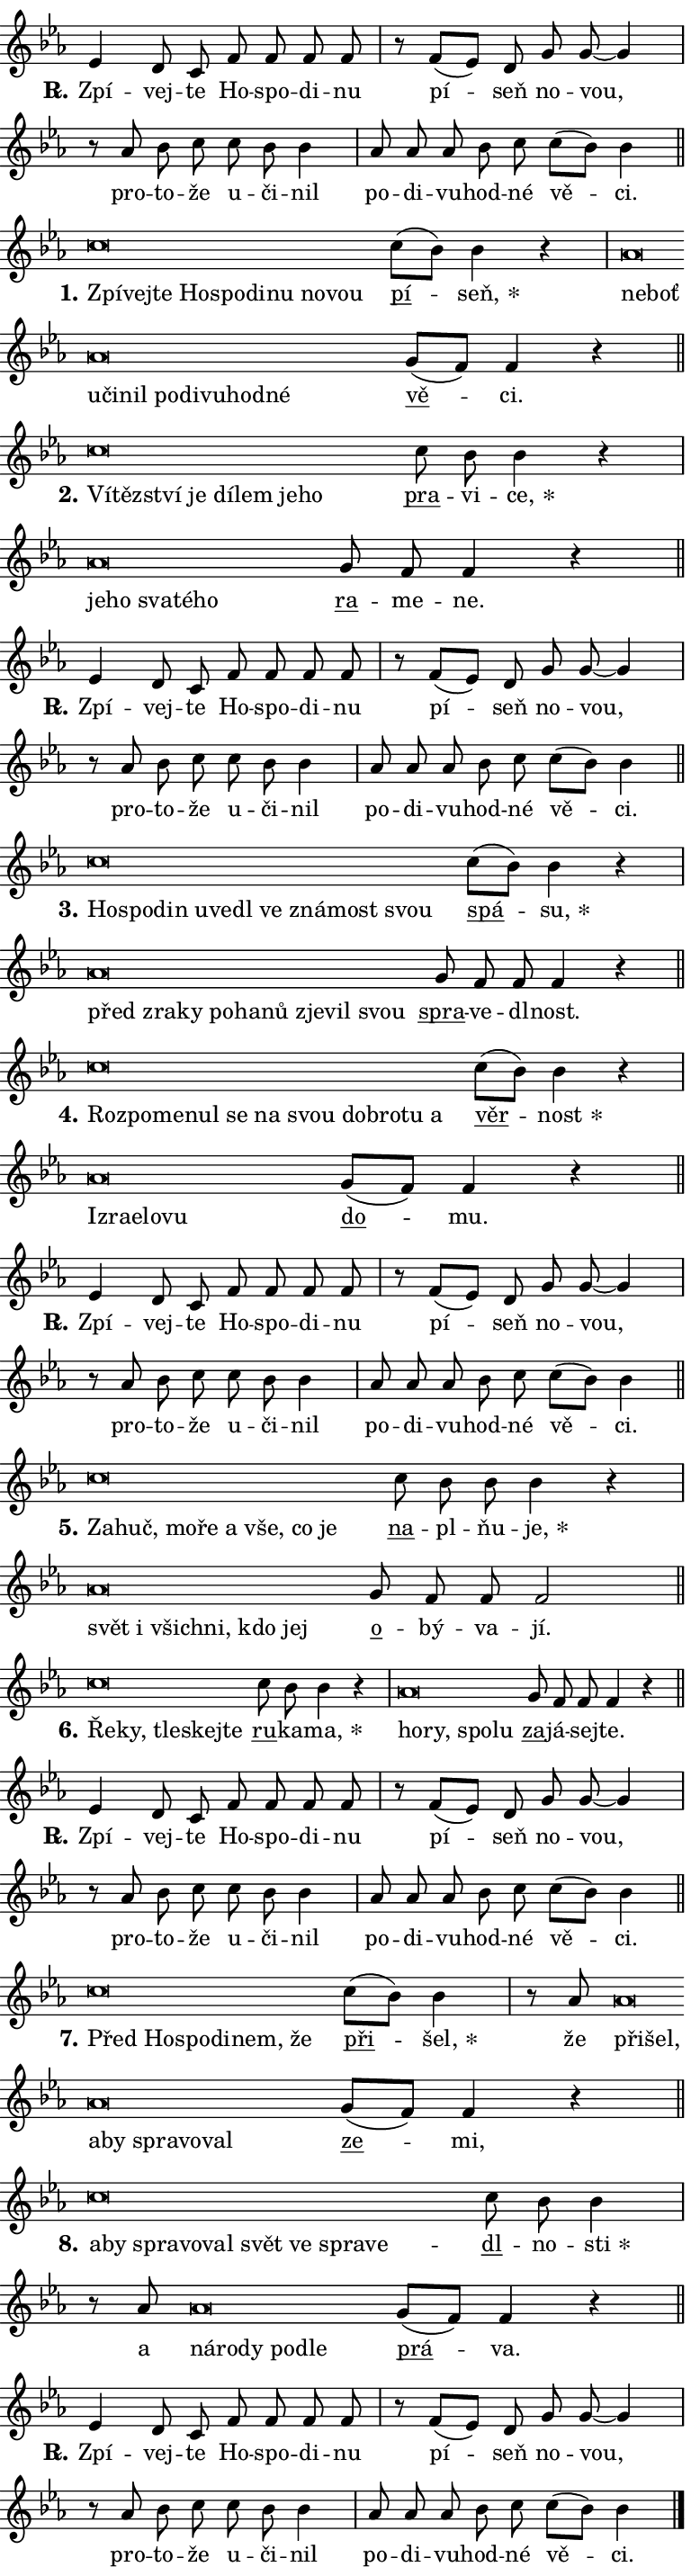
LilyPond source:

\version "2.24.0"
\header { tagline = "" }
\paper {
  indent = 0\cm
  top-margin = 0\cm
  right-margin = 0.13\cm % to fit lyric hyphens
  bottom-margin = 0\cm
  left-margin = 0\cm
  paper-width = 13\cm
  page-breaking = #ly:one-page-breaking
  system-system-spacing.basic-distance = #11
  score-system-spacing.basic-distance = #11
  ragged-last = ##f
}


%% Author: Thomas Morley
%% https://lists.gnu.org/archive/html/lilypond-user/2020-05/msg00002.html
#(define (line-position grob)
"Returns position of @var[grob} in current system:
   @code{'start}, if at first time-step
   @code{'end}, if at last time-step
   @code{'middle} otherwise
"
  (let* ((col (ly:item-get-column grob))
         (ln (ly:grob-object col 'left-neighbor))
         (rn (ly:grob-object col 'right-neighbor))
         (col-to-check-left (if (ly:grob? ln) ln col))
         (col-to-check-right (if (ly:grob? rn) rn col))
         (break-dir-left
           (and
             (ly:grob-property col-to-check-left 'non-musical #f)
             (ly:item-break-dir col-to-check-left)))
         (break-dir-right
           (and
             (ly:grob-property col-to-check-right 'non-musical #f)
             (ly:item-break-dir col-to-check-right))))
        (cond ((eqv? 1 break-dir-left) 'start)
              ((eqv? -1 break-dir-right) 'end)
              (else 'middle))))

#(define (tranparent-at-line-position vctor)
  (lambda (grob)
  "Relying on @code{line-position} select the relevant enry from @var{vctor}.
Used to determine transparency,"
    (case (line-position grob)
      ((end) (not (vector-ref vctor 0)))
      ((middle) (not (vector-ref vctor 1)))
      ((start) (not (vector-ref vctor 2))))))

noteHeadBreakVisibility =
#(define-music-function (break-visibility)(vector?)
"Makes @code{NoteHead}s transparent relying on @var{break-visibility}"
#{
  \override NoteHead.transparent =
    #(tranparent-at-line-position break-visibility)
#})

#(define delete-ledgers-for-transparent-note-heads
  (lambda (grob)
    "Reads whether a @code{NoteHead} is transparent.
If so this @code{NoteHead} is removed from @code{'note-heads} from
@var{grob}, which is supposed to be @code{LedgerLineSpanner}.
As a result ledgers are not printed for this @code{NoteHead}"
    (let* ((nhds-array (ly:grob-object grob 'note-heads))
           (nhds-list
             (if (ly:grob-array? nhds-array)
                 (ly:grob-array->list nhds-array)
                 '()))
           ;; Relies on the transparent-property being done before
           ;; Staff.LedgerLineSpanner.after-line-breaking is executed.
           ;; This is fragile ...
           (to-keep
             (remove
               (lambda (nhd)
                 (ly:grob-property nhd 'transparent #f))
               nhds-list)))
      ;; TODO find a better method to iterate over grob-arrays, similiar
      ;; to filter/remove etc for lists
      ;; For now rebuilt from scratch
      (set! (ly:grob-object grob 'note-heads)  '())
      (for-each
        (lambda (nhd)
          (ly:pointer-group-interface::add-grob grob 'note-heads nhd))
        to-keep))))

squashNotes = {
  \override NoteHead.X-extent = #'(-0.2 . 0.2)
  \override NoteHead.Y-extent = #'(-0.75 . 0)
  \override NoteHead.stencil =
    #(lambda (grob)
       (let ((pos (ly:grob-property grob 'staff-position)))
         (begin
           (if (< pos -7) (display "ERROR: Lower brevis then expected\n") (display ""))
           (if (<= pos -6) ly:text-interface::print ly:note-head::print))))
}
unSquashNotes = {
  \revert NoteHead.X-extent
  \revert NoteHead.Y-extent
  \revert NoteHead.stencil
}

hideNotes = \noteHeadBreakVisibility #begin-of-line-visible
unHideNotes = \noteHeadBreakVisibility #all-visible

% work-around for resetting accidentals
% https://lilypond.org/doc/v2.23/Documentation/notation/displaying-rhythms#unmetered-music
cadenzaMeasure = {
  \cadenzaOff
  \partial 1024 s1024
  \cadenzaOn
}

#(define-markup-command (accent layout props text) (markup?)
  "Underline accented syllable"
  (interpret-markup layout props
    #{\markup \override #'(offset . 4.3) \underline { #text }#}))

responsum = \markup \concat {
  "R" \hspace #-1.05 \path #0.1 #'((moveto 0 0.07) (lineto 0.9 0.8)) \hspace #0.05 "."
}

spaceSize = #0.6828661417322834 % exact space size for TeX Gyre Schola

\layout {
  \context {
    \Staff
    \remove "Time_signature_engraver"
    \override LedgerLineSpanner.after-line-breaking = #delete-ledgers-for-transparent-note-heads
  }
  \context {
    \Lyrics {
      \override LyricSpace.minimum-distance = \spaceSize
      \override LyricText.font-name = #"TeX Gyre Schola"
      \override LyricText.font-size = 1
      \override StanzaNumber.font-name = #"TeX Gyre Schola Bold"
      \override StanzaNumber.font-size = 1
    }
  }
  \context {
    \Score 
    \override NoteHead.text =
      #(lambda (grob) 
        (let ((pos (ly:grob-property grob 'staff-position)))
          #{\markup {
            \combine
              \halign #-0.55 \raise #(if (= pos -6) 0 0.5) \override #'(thickness . 2) \draw-line #'(3.2 . 0)
              \musicglyph "noteheads.sM1"
          }#}))
  }
}

% magnetic-lyrics.ily
%
%   written by
%     Jean Abou Samra <jean@abou-samra.fr>
%     Werner Lemberg <wl@gnu.org>
%
%   adapted by
%     Jiri Hon <jiri.hon@gmail.com>
%
% Version 2022-Apr-15

% https://www.mail-archive.com/lilypond-user@gnu.org/msg149350.html

#(define (Left_hyphen_pointer_engraver context)
   "Collect syllable-hyphen-syllable occurrences in lyrics and store
them in properties.  This engraver only looks to the left.  For
example, if the lyrics input is @code{foo -- bar}, it does the
following.

@itemize @bullet
@item
Set the @code{text} property of the @code{LyricHyphen} grob between
@q{foo} and @q{bar} to @code{foo}.

@item
Set the @code{left-hyphen} property of the @code{LyricText} grob with
text @q{foo} to the @code{LyricHyphen} grob between @q{foo} and
@q{bar}.
@end itemize

Use this auxiliary engraver in combination with the
@code{lyric-@/text::@/apply-@/magnetic-@/offset!} hook."
   (let ((hyphen #f)
         (text #f))
     (make-engraver
      (acknowledgers
       ((lyric-syllable-interface engraver grob source-engraver)
        (set! text grob)))
      (end-acknowledgers
       ((lyric-hyphen-interface engraver grob source-engraver)
        ;(when (not (grob::has-interface grob 'lyric-space-interface))
          (set! hyphen grob)));)
      ((stop-translation-timestep engraver)
       (when (and text hyphen)
         (ly:grob-set-object! text 'left-hyphen hyphen))
       (set! text #f)
       (set! hyphen #f)))))

#(define (lyric-text::apply-magnetic-offset! grob)
   "If the space between two syllables is less than the value in
property @code{LyricText@/.details@/.squash-threshold}, move the right
syllable to the left so that it gets concatenated with the left
syllable.

Use this function as a hook for
@code{LyricText@/.after-@/line-@/breaking} if the
@code{Left_@/hyphen_@/pointer_@/engraver} is active."
   (let ((hyphen (ly:grob-object grob 'left-hyphen #f)))
     (when hyphen
       (let ((left-text (ly:spanner-bound hyphen LEFT)))
         (when (grob::has-interface left-text 'lyric-syllable-interface)
           (let* ((common (ly:grob-common-refpoint grob left-text X))
                  (this-x-ext (ly:grob-extent grob common X))
                  (left-x-ext
                   (begin
                     ;; Trigger magnetism for left-text.
                     (ly:grob-property left-text 'after-line-breaking)
                     (ly:grob-extent left-text common X)))
                  ;; `delta` is the gap width between two syllables.
                  (delta (- (interval-start this-x-ext)
                            (interval-end left-x-ext)))
                  (details (ly:grob-property grob 'details))
                  (threshold (assoc-get 'squash-threshold details 0.2)))
             (when (< delta threshold)
               (let* (;; We have to manipulate the input text so that
                      ;; ligatures crossing syllable boundaries are not
                      ;; disabled.  For languages based on the Latin
                      ;; script this is essentially a beautification.
                      ;; However, for non-Western scripts it can be a
                      ;; necessity.
                      (lt (ly:grob-property left-text 'text))
                      (rt (ly:grob-property grob 'text))
                      (is-space (grob::has-interface hyphen 'lyric-space-interface))
                      (space (if is-space " " ""))
                      (extra-delta (if is-space spaceSize 0))
                      ;; Append new syllable.
                      (ltrt-space (if (and (string? lt) (string? rt))
                                (string-append lt space rt)
                                (make-concat-markup (list lt space rt))))
                      ;; Right-align `ltrt` to the right side.
                      (ltrt-space-markup (grob-interpret-markup
                               grob
                               (make-translate-markup
                                (cons (interval-length this-x-ext) 0)
                                (make-right-align-markup ltrt-space)))))
                 (begin
                   ;; Don't print `left-text`.
                   (ly:grob-set-property! left-text 'stencil #f)
                   ;; Set text and stencil (which holds all collected
                   ;; syllables so far) and shift it to the left.
                   (ly:grob-set-property! grob 'text ltrt-space)
                   (ly:grob-set-property! grob 'stencil ltrt-space-markup)
                   (ly:grob-translate-axis! grob (- (- delta extra-delta)) X))))))))))


#(define (lyric-hyphen::displace-bounds-first grob)
   ;; Make very sure this callback isn't triggered too early.
   (let ((left (ly:spanner-bound grob LEFT))
         (right (ly:spanner-bound grob RIGHT)))
     (ly:grob-property left 'after-line-breaking)
     (ly:grob-property right 'after-line-breaking)
     (ly:lyric-hyphen::print grob)))

squashThreshold = #0.4

\layout {
  \context {
    \Lyrics
    \consists #Left_hyphen_pointer_engraver
    \override LyricText.after-line-breaking =
      #lyric-text::apply-magnetic-offset!
    \override LyricHyphen.stencil = #lyric-hyphen::displace-bounds-first
    \override LyricText.details.squash-threshold = \squashThreshold
    \override LyricHyphen.minimum-distance = 0
    \override LyricHyphen.minimum-length = \squashThreshold
  }
}

squashText = \override LyricText.details.squash-threshold = 9999
unSquashText = \override LyricText.details.squash-threshold = \squashThreshold

leftText = \override LyricText.self-alignment-X = #LEFT
unLeftText = \revert LyricText.self-alignment-X

starOffset = #(lambda (grob) 
                (let ((x_offset (ly:self-alignment-interface::aligned-on-x-parent grob)))
                  (if (= x_offset 0) 0 (+ x_offset 1.2))))

star = #(define-music-function (syllable)(string?)
"Append star separator at the end of a syllable"
#{
  \once \override LyricText.X-offset = #starOffset
  \lyricmode { \markup {
    #syllable
    \override #'((font-name . "TeX Gyre Schola Bold")) \hspace #0.2 \lower #0.65 \larger "*"
  } }
#})

starAccent = #(define-music-function (syllable)(string?)
"Append star separator at the end of a syllable and make accent"
#{
  \once \override LyricText.X-offset = #starOffset
  \lyricmode { \markup {
    \accent #syllable
    \override #'((font-name . "TeX Gyre Schola Bold")) \hspace #0.2 \lower #0.65 \larger "*"
  } }
#})

breath = #(define-music-function (syllable)(string?)
"Append breathing indicator at the end of a syllable"
#{
  \lyricmode { \markup { #syllable "+" } }
#})

optionalBreath = #(define-music-function (syllable)(string?)
"Append optional breathing indicator at the end of a syllable"
#{
  \lyricmode { \markup { #syllable "(+)" } }
#})


\score {
    <<
        \new Voice = "melody" { \cadenzaOn \key es \major \relative { es'4 d8 c f f f f \cadenzaMeasure \bar "|" r f[( es)] d \bar "" g g~ g4 \cadenzaMeasure \bar "|" r8 as bes c \bar "" c bes bes4 \cadenzaMeasure \bar "|" as8 as as bes c c[( bes)] bes4 \cadenzaMeasure \bar "||" \break } }
        \new Lyrics \lyricsto "melody" { \lyricmode { \set stanza = \responsum
Zpí -- vej -- te Ho -- spo -- di -- nu pí -- seň no -- vou, pro -- to -- že u -- či -- nil po -- di -- vu -- hod -- né vě -- ci. } }
    >>
    \layout {}
}

\score {
    <<
        \new Voice = "melody" { \cadenzaOn \key es \major \relative { \squashNotes c''\breve*1/16 \hideNotes \breve*1/16 \bar "" \breve*1/16 \bar "" \breve*1/16 \bar "" \breve*1/16 \bar "" \breve*1/16 \bar "" \breve*1/16 \bar "" \breve*1/16 \breve*1/16 \bar "" \unHideNotes \unSquashNotes \bar "" c8[( bes)] bes4 r \cadenzaMeasure \bar "|" \squashNotes as\breve*1/16 \hideNotes \breve*1/16 \bar "" \breve*1/16 \bar "" \breve*1/16 \bar "" \breve*1/16 \bar "" \breve*1/16 \bar "" \breve*1/16 \bar "" \breve*1/16 \bar "" \breve*1/16 \breve*1/16 \bar "" \unHideNotes \unSquashNotes \bar "" g8[( f)] f4 r \cadenzaMeasure \bar "||" \break } }
        \new Lyrics \lyricsto "melody" { \lyricmode { \set stanza = "1."
\leftText Zpí -- \squashText vej -- te Ho -- spo -- di -- nu no -- vou \unLeftText \unSquashText \markup \accent pí -- \star seň, \leftText ne -- \squashText boť u -- či -- nil po -- di -- vu -- hod -- né \unLeftText \unSquashText \markup \accent vě -- ci. } }
    >>
    \layout {}
}

\score {
    <<
        \new Voice = "melody" { \cadenzaOn \key es \major \relative { \squashNotes c''\breve*1/16 \hideNotes \breve*1/16 \bar "" \breve*1/16 \bar "" \breve*1/16 \bar "" \breve*1/16 \bar "" \breve*1/16 \bar "" \breve*1/16 \breve*1/16 \bar "" \unHideNotes \unSquashNotes \bar "" c8 bes bes4 r \cadenzaMeasure \bar "|" \squashNotes as\breve*1/16 \hideNotes \breve*1/16 \bar "" \breve*1/16 \bar "" \breve*1/16 \breve*1/16 \bar "" \unHideNotes \unSquashNotes \bar "" g8 f f4 r \cadenzaMeasure \bar "||" \break } }
        \new Lyrics \lyricsto "melody" { \lyricmode { \set stanza = "2."
\leftText Ví -- \squashText těz -- ství je dí -- lem je -- ho \unLeftText \unSquashText \markup \accent pra -- vi -- \star ce, \leftText je -- \squashText ho sva -- té -- ho \unLeftText \unSquashText \markup \accent ra -- me -- ne. } }
    >>
    \layout {}
}

\score {
    <<
        \new Voice = "melody" { \cadenzaOn \key es \major \relative { es'4 d8 c f f f f \cadenzaMeasure \bar "|" r f[( es)] d \bar "" g g~ g4 \cadenzaMeasure \bar "|" r8 as bes c \bar "" c bes bes4 \cadenzaMeasure \bar "|" as8 as as bes c c[( bes)] bes4 \cadenzaMeasure \bar "||" \break } }
        \new Lyrics \lyricsto "melody" { \lyricmode { \set stanza = \responsum
Zpí -- vej -- te Ho -- spo -- di -- nu pí -- seň no -- vou, pro -- to -- že u -- či -- nil po -- di -- vu -- hod -- né vě -- ci. } }
    >>
    \layout {}
}

\score {
    <<
        \new Voice = "melody" { \cadenzaOn \key es \major \relative { \squashNotes c''\breve*1/16 \hideNotes \breve*1/16 \bar "" \breve*1/16 \bar "" \breve*1/16 \bar "" \breve*1/16 \bar "" \breve*1/16 \bar "" \breve*1/16 \bar "" \breve*1/16 \bar "" \breve*1/16 \breve*1/16 \bar "" \unHideNotes \unSquashNotes \bar "" c8[( bes)] bes4 r \cadenzaMeasure \bar "|" \squashNotes as\breve*1/16 \hideNotes \breve*1/16 \bar "" \breve*1/16 \bar "" \breve*1/16 \bar "" \breve*1/16 \bar "" \breve*1/16 \bar "" \breve*1/16 \bar "" \breve*1/16 \breve*1/16 \bar "" \unHideNotes \unSquashNotes \bar "" g8 f f f4 r \cadenzaMeasure \bar "||" \break } }
        \new Lyrics \lyricsto "melody" { \lyricmode { \set stanza = "3."
\leftText Ho -- \squashText spo -- din u -- ve -- dl ve zná -- most svou \unLeftText \unSquashText \markup \accent spá -- \star su, \leftText před \squashText zra -- ky po -- ha -- nů zje -- vil svou \unLeftText \unSquashText \markup \accent spra -- ve -- dl -- nost. } }
    >>
    \layout {}
}

\score {
    <<
        \new Voice = "melody" { \cadenzaOn \key es \major \relative { \squashNotes c''\breve*1/16 \hideNotes \breve*1/16 \bar "" \breve*1/16 \bar "" \breve*1/16 \bar "" \breve*1/16 \bar "" \breve*1/16 \bar "" \breve*1/16 \bar "" \breve*1/16 \bar "" \breve*1/16 \bar "" \breve*1/16 \breve*1/16 \bar "" \unHideNotes \unSquashNotes \bar "" c8[( bes)] bes4 r \cadenzaMeasure \bar "|" \squashNotes as\breve*1/16 \hideNotes \breve*1/16 \bar "" \breve*1/16 \bar "" \breve*1/16 \breve*1/16 \bar "" \unHideNotes \unSquashNotes \bar "" g8[( f)] f4 r \cadenzaMeasure \bar "||" \break } }
        \new Lyrics \lyricsto "melody" { \lyricmode { \set stanza = "4."
\leftText Roz -- \squashText po -- me -- nul se na svou dob -- ro -- tu a \unLeftText \unSquashText \markup \accent věr -- \star nost \leftText Iz -- \squashText ra -- e -- lo -- vu \unLeftText \unSquashText \markup \accent do -- mu. } }
    >>
    \layout {}
}

\score {
    <<
        \new Voice = "melody" { \cadenzaOn \key es \major \relative { es'4 d8 c f f f f \cadenzaMeasure \bar "|" r f[( es)] d \bar "" g g~ g4 \cadenzaMeasure \bar "|" r8 as bes c \bar "" c bes bes4 \cadenzaMeasure \bar "|" as8 as as bes c c[( bes)] bes4 \cadenzaMeasure \bar "||" \break } }
        \new Lyrics \lyricsto "melody" { \lyricmode { \set stanza = \responsum
Zpí -- vej -- te Ho -- spo -- di -- nu pí -- seň no -- vou, pro -- to -- že u -- či -- nil po -- di -- vu -- hod -- né vě -- ci. } }
    >>
    \layout {}
}

\score {
    <<
        \new Voice = "melody" { \cadenzaOn \key es \major \relative { \squashNotes c''\breve*1/16 \hideNotes \breve*1/16 \bar "" \breve*1/16 \bar "" \breve*1/16 \bar "" \breve*1/16 \bar "" \breve*1/16 \bar "" \breve*1/16 \breve*1/16 \bar "" \unHideNotes \unSquashNotes \bar "" c8 bes bes bes4 r \cadenzaMeasure \bar "|" \squashNotes as\breve*1/16 \hideNotes \breve*1/16 \bar "" \breve*1/16 \bar "" \breve*1/16 \bar "" \breve*1/16 \breve*1/16 \bar "" \unHideNotes \unSquashNotes \bar "" g8 f f f2 \cadenzaMeasure \bar "||" \break } }
        \new Lyrics \lyricsto "melody" { \lyricmode { \set stanza = "5."
\leftText Za -- \squashText huč, mo -- ře a vše, co je \unLeftText \unSquashText \markup \accent na -- pl -- ňu -- \star je, \leftText svět \squashText i všich -- ni, kdo jej \unLeftText \unSquashText \markup \accent o -- bý -- va -- jí. } }
    >>
    \layout {}
}

\score {
    <<
        \new Voice = "melody" { \cadenzaOn \key es \major \relative { \squashNotes c''\breve*1/16 \hideNotes \breve*1/16 \bar "" \breve*1/16 \bar "" \breve*1/16 \breve*1/16 \bar "" \unHideNotes \unSquashNotes \bar "" c8 bes bes4 r \cadenzaMeasure \bar "|" \squashNotes as\breve*1/16 \hideNotes \breve*1/16 \bar "" \breve*1/16 \breve*1/16 \bar "" \unHideNotes \unSquashNotes \bar "" g8 f f f4 r \cadenzaMeasure \bar "||" \break } }
        \new Lyrics \lyricsto "melody" { \lyricmode { \set stanza = "6."
\leftText Ře -- \squashText ky, tle -- skej -- te \unLeftText \unSquashText \markup \accent ru -- ka -- \star ma, \leftText ho -- \squashText ry, spo -- lu \unLeftText \unSquashText \markup \accent za -- já -- sej -- te. } }
    >>
    \layout {}
}

\score {
    <<
        \new Voice = "melody" { \cadenzaOn \key es \major \relative { es'4 d8 c f f f f \cadenzaMeasure \bar "|" r f[( es)] d \bar "" g g~ g4 \cadenzaMeasure \bar "|" r8 as bes c \bar "" c bes bes4 \cadenzaMeasure \bar "|" as8 as as bes c c[( bes)] bes4 \cadenzaMeasure \bar "||" \break } }
        \new Lyrics \lyricsto "melody" { \lyricmode { \set stanza = \responsum
Zpí -- vej -- te Ho -- spo -- di -- nu pí -- seň no -- vou, pro -- to -- že u -- či -- nil po -- di -- vu -- hod -- né vě -- ci. } }
    >>
    \layout {}
}

\score {
    <<
        \new Voice = "melody" { \cadenzaOn \key es \major \relative { \squashNotes c''\breve*1/16 \hideNotes \breve*1/16 \bar "" \breve*1/16 \bar "" \breve*1/16 \bar "" \breve*1/16 \breve*1/16 \bar "" \unHideNotes \unSquashNotes \bar "" c8[( bes)] bes4 \cadenzaMeasure \bar "|" r8 as8 \squashNotes as\breve*1/16 \hideNotes \breve*1/16 \bar "" \breve*1/16 \bar "" \breve*1/16 \bar "" \breve*1/16 \bar "" \breve*1/16 \breve*1/16 \bar "" \unHideNotes \unSquashNotes \bar "" g8[( f)] f4 r \cadenzaMeasure \bar "||" \break } }
        \new Lyrics \lyricsto "melody" { \lyricmode { \set stanza = "7."
\leftText Před \squashText Ho -- spo -- di -- nem, že \unLeftText \unSquashText \markup \accent při -- \star šel, že \leftText při -- \squashText šel, a -- by spra -- vo -- val \unLeftText \unSquashText \markup \accent ze -- mi, } }
    >>
    \layout {}
}

\score {
    <<
        \new Voice = "melody" { \cadenzaOn \key es \major \relative { \squashNotes c''\breve*1/16 \hideNotes \breve*1/16 \bar "" \breve*1/16 \bar "" \breve*1/16 \bar "" \breve*1/16 \bar "" \breve*1/16 \bar "" \breve*1/16 \bar "" \breve*1/16 \breve*1/16 \bar "" \unHideNotes \unSquashNotes \bar "" c8 bes bes4 \cadenzaMeasure \bar "|" r8 as8 \squashNotes as\breve*1/16 \hideNotes \breve*1/16 \bar "" \breve*1/16 \bar "" \breve*1/16 \breve*1/16 \bar "" \unHideNotes \unSquashNotes \bar "" g8[( f)] f4 r \cadenzaMeasure \bar "||" \break } }
        \new Lyrics \lyricsto "melody" { \lyricmode { \set stanza = "8."
\leftText a -- \squashText by spra -- vo -- val svět ve spra -- ve -- \unLeftText \unSquashText \markup \accent dl -- no -- \star sti a \leftText ná -- \squashText ro -- dy po -- dle \unLeftText \unSquashText \markup \accent prá -- va. } }
    >>
    \layout {}
}

\score {
    <<
        \new Voice = "melody" { \cadenzaOn \key es \major \relative { es'4 d8 c f f f f \cadenzaMeasure \bar "|" r f[( es)] d \bar "" g g~ g4 \cadenzaMeasure \bar "|" r8 as bes c \bar "" c bes bes4 \cadenzaMeasure \bar "|" as8 as as bes c c[( bes)] bes4 \cadenzaMeasure \bar "||" \break } \bar "|." }
        \new Lyrics \lyricsto "melody" { \lyricmode { \set stanza = \responsum
Zpí -- vej -- te Ho -- spo -- di -- nu pí -- seň no -- vou, pro -- to -- že u -- či -- nil po -- di -- vu -- hod -- né vě -- ci. } }
    >>
    \layout {}
}
